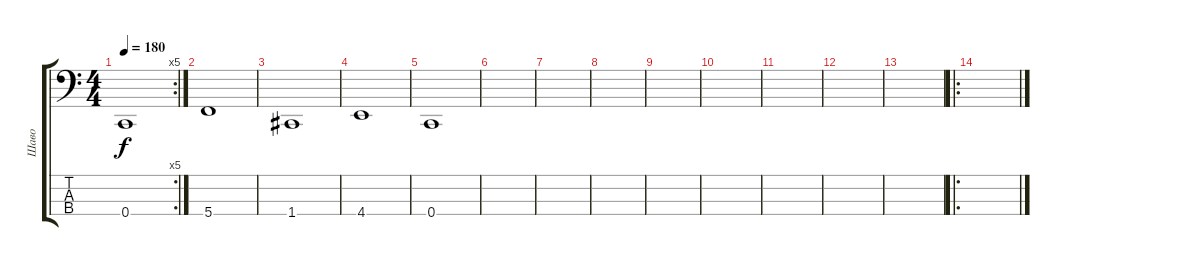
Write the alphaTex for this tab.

\track ("Шаво" "Шаво") {instrument electricbassfinger}
\staff {score tabs}
\tuning (F2 C2 G1 C1) {hide}
\rc 5
\ts (4 4)
\tempo 180
\clef f4
\ks c
0.4.1{dy f} |
5.4.1 |
1.4.1 |
4.4.1 |
0.4.1 |
|
|
|
|
|
|
|
|
\ro
